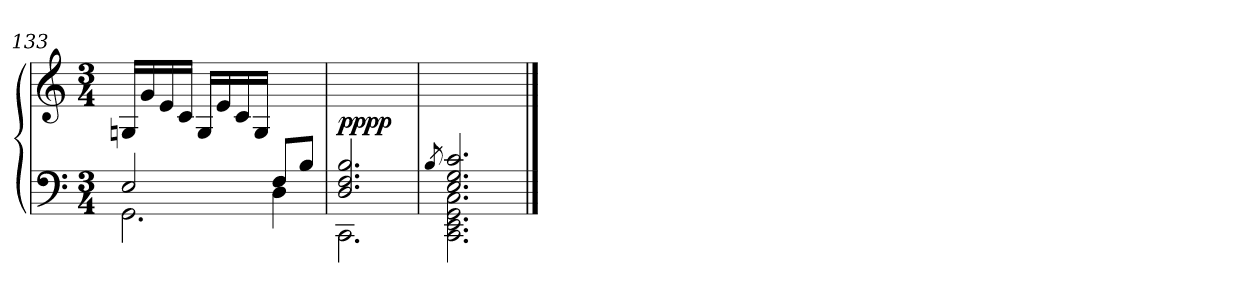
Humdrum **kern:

**kern	**kern	**dynam
*part1	*part1	*part1
*staff2	*staff1	*staff1/2
*clefF4	*clefG2	*
*k[]	*k[]	*
*C:	*C:	*
*M3/4	*M3/4	*
=133	=133	=133
*^	*	*
*	*^	*	*
2ryy	2.GG\	2E/	16Gni/LL	.
.	.	.	16g/	.
.	.	.	16e/	.
.	.	.	16c/JJ	.
.	.	.	16G/LL	.
.	.	.	16e/	.
.	.	.	16c/	.
.	.	.	16G/JJ	.
8F/L	.	4D\	4ryy	.
8B/J	.	.	.	.
*	*v	*v	*	*
=134	=134	=134	=134
!	!	!	!LO:DY:a=2
!	!	!	!LO:DY:n=1:b=2
2.D/ 2.F/ 2.B/	2.CC\	2.ryy	pp pp
=135	=135	=135	=135
8qB/	.	.	.
2.E/ 2.G/ 2.c/	2.CC\ 2.EE\ 2.GG\ 2.C\	2.ryy	.
*v	*v	*	*
==	==	==
*-	*-	*-
